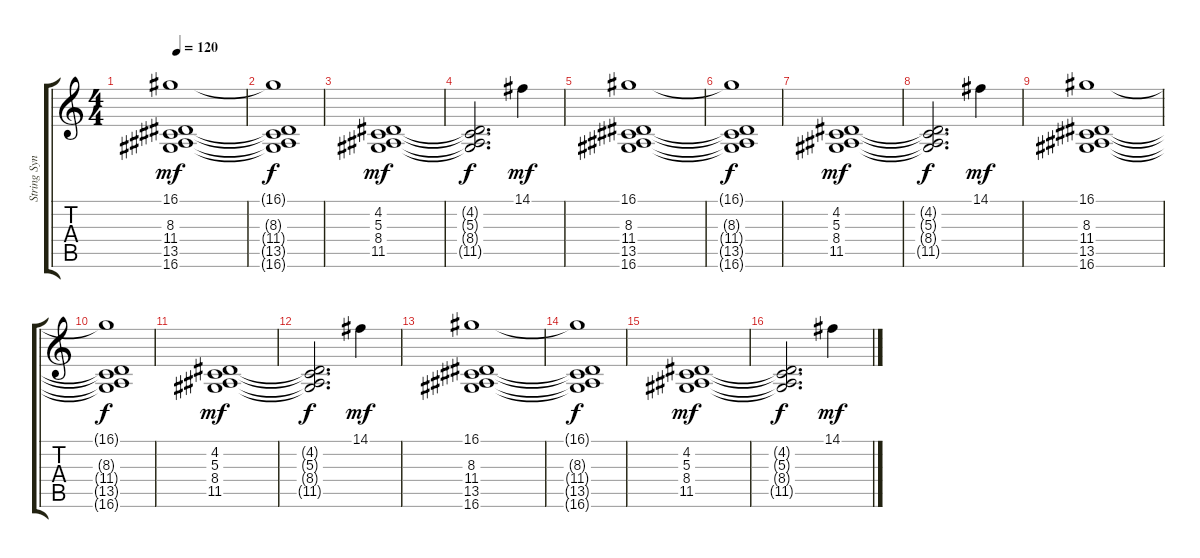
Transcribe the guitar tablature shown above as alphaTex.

\track ("String Synth" "String Syn") {instrument synthstrings1}
\staff {score tabs}
\tuning (E4 B3 G3 D3 A2 E2) {hide}
\ts (4 4)
\tempo 120
\clef g2
\ks c
(16.1 8.3 11.4 13.5 16.6).1{dy mf} |
(16.1{t} 8.3{t} 11.4{t} 13.5{t} 16.6{t}).1{dy f} |
(4.2 5.3 8.4 11.5).1{dy mf} |
(4.2{t} 5.3{t} 8.4{t} 11.5{t}).2{d dy f} 14.1.4{dy mf} |
(16.1 8.3 11.4 13.5 16.6).1 |
(16.1{t} 8.3{t} 11.4{t} 13.5{t} 16.6{t}).1{dy f} |
(4.2 5.3 8.4 11.5).1{dy mf} |
(4.2{t} 5.3{t} 8.4{t} 11.5{t}).2{d dy f} 14.1.4{dy mf} |
(16.1 8.3 11.4 13.5 16.6).1 |
(16.1{t} 8.3{t} 11.4{t} 13.5{t} 16.6{t}).1{dy f} |
(4.2 5.3 8.4 11.5).1{dy mf} |
(4.2{t} 5.3{t} 8.4{t} 11.5{t}).2{d dy f} 14.1.4{dy mf} |
(16.1 8.3 11.4 13.5 16.6).1 |
(16.1{t} 8.3{t} 11.4{t} 13.5{t} 16.6{t}).1{dy f} |
(4.2 5.3 8.4 11.5).1{dy mf} |
(4.2{t} 5.3{t} 8.4{t} 11.5{t}).2{d dy f} 14.1.4{dy mf}
